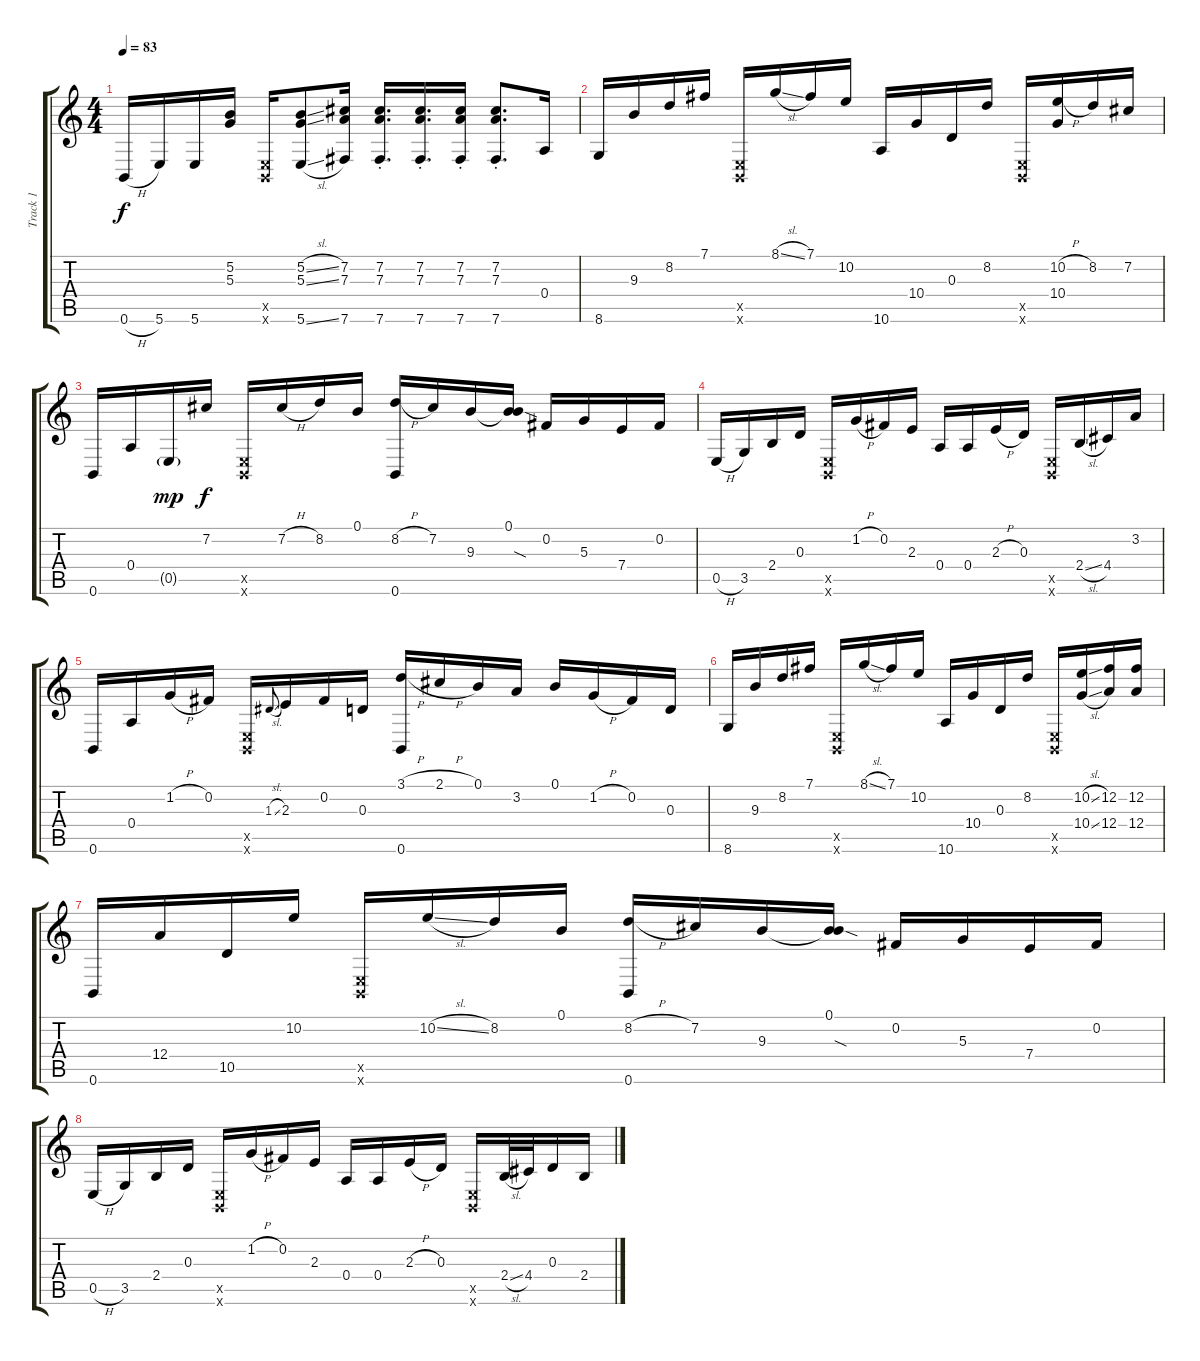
\track ("Track 1" "Track 1") {instrument acousticguitarsteel}
\staff {score tabs}
\tuning (B3 Gb3 D3 A2 E2 B1) {hide}
\ts (4 4)
\tempo 83
\clef g2
\ks c
0.6{h}.16{dy f} 5.6.16 5.6.16 (5.2 5.3).16 (0.5{x} 0.6{x}).16 (5.2{sl} 5.3{sl} 5.6{sl}).8 (7.2 7.3 7.6).16 (7.2{st} 7.3{st} 7.6{st}).16{d} (7.2{st} 7.3{st} 7.6{st}).16{d} (7.2{st} 7.3{st} 7.6{st}).16 (7.2 7.3{st} 7.6{st}).8{d} 0.4.16 |
8.6.16 9.3.16 8.2.16 7.1.16 (0.5{x} 0.6{x}).16 8.1{sl}.16 7.1.16 10.2.16 10.6.16 10.4.16 0.3.16 8.2.16 (0.5{x} 0.6{x}).16 (10.2{h} 10.4).16 8.2.16 7.2.16 |
0.6.16 0.4.16 0.5{g}.16{dy mp} 7.2.16{dy f} (0.5{x} 0.6{x}).16 7.2{h}.16 8.2.16 0.1.16 (8.2{h} 0.6).16 7.2.16 9.3.16 (0.1 9.3{sod t}).16 0.2.16 5.3.16 7.4.16 0.2.16 |
0.5{h}.16 3.5.16 2.4.16 0.3.16 (0.5{x} 0.6{x}).16 1.2{h}.16 0.2.16 2.3.16 0.4.16 0.4.16 2.3{h}.16 0.3.16 (0.5{x} 0.6{x}).16 2.4{sl}.16 4.4.16 3.2.16 |
0.6.16 0.4.16 1.2{h}.16 0.2.16 (0.5{x} 0.6{x}).16 1.3{sl}.8{gr onbeat} 2.3.16 0.2.16 0.3.16 (3.1{h} 0.6).16 2.1{h}.16 0.1.16 3.2.16 0.1.16 1.2{h}.16 0.2.16 0.3.16 |
8.6.16 9.3.16 8.2.16 7.1.16 (0.5{x} 0.6{x}).16 8.1{sl}.16 7.1.16 10.2.16 10.6.16 10.4.16 0.3.16 8.2.16 (0.5{x} 0.6{x}).16 (10.2{sl} 10.4{sl}).16 (12.2 12.4).16 (12.2 12.4).16 |
0.6.16 12.4.16 10.5.16 10.2.16 (0.5{x} 0.6{x}).16 10.2{sl}.16 8.2.16 0.1.16 (8.2{h} 0.6).16 7.2.16 9.3.16 (0.1 9.3{sod t}).16 0.2.16 5.3.16 7.4.16 0.2.16 |
0.5{h}.16 3.5.16 2.4.16 0.3.16 (0.5{x} 0.6{x}).16 1.2{h}.16 0.2.16 2.3.16 0.4.16 0.4.16 2.3{h}.16 0.3.16 (0.5{x} 0.6{x}).16 2.4{sl}.32 4.4.32 0.3.16 2.4.16
